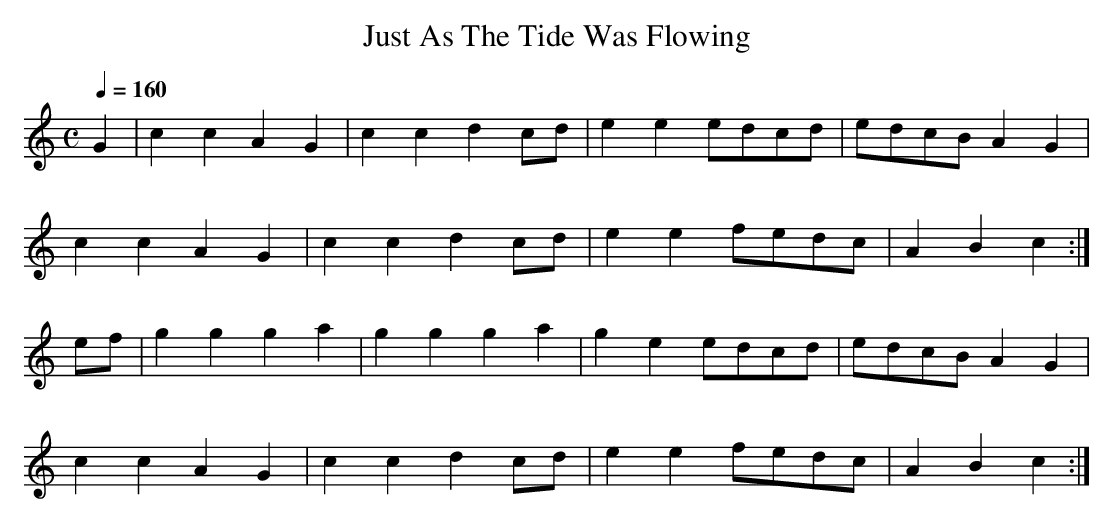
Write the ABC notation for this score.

X:1
T:Just As The Tide Was Flowing
L:1/4
Q:1/4=160
M:C
K:Cmaj clef=treble
G| c c A G | c c d c/2d/2 |\
e e e/2d/2c/2d/2 | e/2d/2c/2B/2 A G |
c c A G | c c d c/2d/2 |\
e e f/2e/2d/2c/2 | A B c :|
e/2f/2 | g g g a | g g g a |\
g e e/2d/2c/2d/2 | e/2d/2c/2B/2 A G |
c c A G | c c d c/2d/2 |\
e e f/2e/2d/2c/2 | A B c :|
